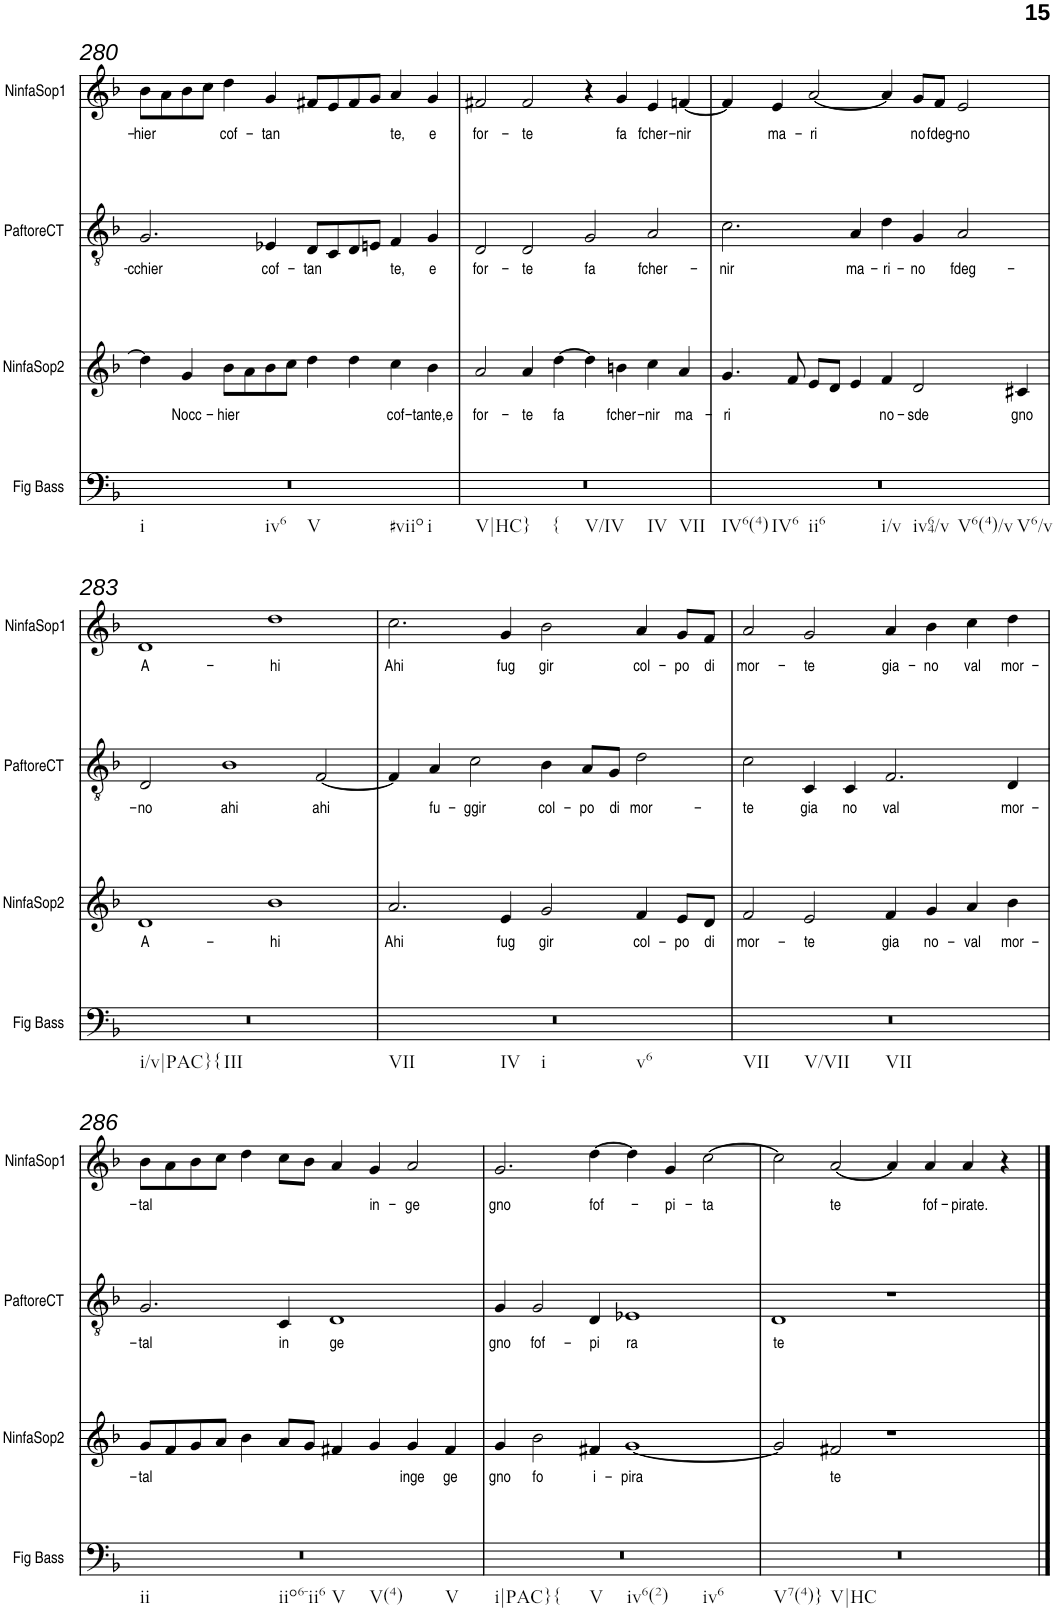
**kern	**text	**kern	**text	**kern	**text
*part3	*part3	*part2	*part2	*part1	*part1
*staff3	*staff3	*staff2	*staff2	*staff1	*staff1
*I"NinfaSop2	*	*I"Paftore del Coro	*	*I"NinfaSop1	*
*I'NinfaSop2	*	*	*	*I'NinfaSop1	*
!!LO:PB:g=z
*clefG2	*	*clefGv2	*	*clefG2	*
*k[b-]	*	*k[b-]	*	*k[b-]	*
*M4/2	*	*M4/2	*	*M4/2	*
=280	=280	=280	=280	=280	=280
!	!	!	!LO:LY:b	!	!LO:LY:b
4dd\]	.	2.G/	-cchier	8b-\L	-hier
.	.	.	.	8a\	.
!	!LO:LY:b	!	!	!	!
4g/	Nocc-	.	.	8b-\	.
.	.	.	.	8cc\J	.
!	!LO:LY:b	!	!	!	!LO:LY:b
8b-\L	-hier	.	.	4dd\	cof-
8a\	.	.	.	.	.
!	!	!	!LO:LY:b	!	!LO:LY:b
8b-\	.	4E-X/	cof-	4g/	-tan
8cc\J	.	.	.	.	.
!	!	!	!LO:LY:b	!	!
4dd\	.	8D/L	-tan	8f#X/L	.
.	.	8C/	.	8e/	.
4dd\	.	8D/	.	8f#/	.
.	.	8En/J	.	8g/J	.
!	!LO:LY:b	!	!LO:LY:b	!	!LO:LY:b
4cc\	cof-	4F/	te,	4a/	te,
!	!LO:LY:b	!	!LO:LY:b	!	!LO:LY:b
4b-\	-tante,e	4G/	e	4g/	e
=281	=281	=281	=281	=281	=281
!	!LO:LY:b	!	!LO:LY:b	!	!LO:LY:b
2a/	for-	2D/	for-	2f#X/	for-
!	!LO:LY:b	!	!LO:LY:b	!	!LO:LY:b
4a/	-te	2D/	-te	2f#/	-te
!	!LO:LY:b	!	!	!	!
[4dd\	fa	.	.	.	.
!	!	!	!LO:LY:b	!	!
4dd\]	.	2G/	fa	4r	.
!	!LO:LY:b	!	!	!	!LO:LY:b
4bn\	fcher-	.	.	4g/	fa
!	!LO:LY:b	!	!LO:LY:b	!	!LO:LY:b
4cc\	-nir	2A/	fcher-	4e/	fcher-
!	!LO:LY:b	!	!	!	!LO:LY:b
4a/	ma-	.	.	[4fn/	-nir
=282	=282	=282	=282	=282	=282
!	!LO:LY:b	!	!LO:LY:b	!	!
4.g/	-ri	2.c\	nir	4f/]	.
!	!	!	!	!	!LO:LY:b
.	.	.	.	4e/	ma-
8f/	.	.	.	.	.
!	!	!	!	!	!LO:LY:b
8e/L	.	.	.	[2a/	-ri
8d/J	.	.	.	.	.
!	!	!	!LO:LY:b	!	!
4e/	.	4A/	ma-	.	.
!	!LO:LY:b	!	!LO:LY:b	!	!
4f/	no-	4d\	-ri-	4a/]	.
!	!LO:LY:b	!	!LO:LY:b	!	!LO:LY:b
2d/	-sde	4G/	-no	8g/L	no
!	!	!	!	!	!LO:LY:b
.	.	.	.	8f/J	fdeg-
!	!	!	!LO:LY:b	!	!LO:LY:b
.	.	2A/	fdeg-	2e/	-no
!	!LO:LY:b	!	!	!	!
4c#X/	gno	.	.	.	.
!!LO:LB:g=z
=283	=283	=283	=283	=283	=283
!	!LO:LY:b	!	!LO:LY:b	!	!LO:LY:b
1d	A-	2D/	-no	1d	A-
!	!	!	!LO:LY:b	!	!
.	.	1B-	ahi	.	.
!	!LO:LY:b	!	!	!	!LO:LY:b
1b-	-hi	.	.	1dd	-hi
!	!	!	!LO:LY:b	!	!
.	.	[2F/	ahi	.	.
=284	=284	=284	=284	=284	=284
!	!LO:LY:b	!	!	!	!LO:LY:b
2.a/	Ahi	4F/]	.	2.cc\	Ahi
!	!	!	!LO:LY:b	!	!
.	.	4A/	fu-	.	.
!	!	!	!LO:LY:b	!	!
.	.	2c\	-ggir	.	.
!	!LO:LY:b	!	!	!	!LO:LY:b
4e/	fug	.	.	4g/	fug
!	!LO:LY:b	!	!LO:LY:b	!	!LO:LY:b
2g/	gir	4B-\	col-	2b-\	gir
!	!	!	!LO:LY:b	!	!
.	.	8A/L	-po	.	.
!	!	!	!LO:LY:b	!	!
.	.	8G/J	di	.	.
!	!LO:LY:b	!	!LO:LY:b	!	!LO:LY:b
4f/	col-	2d\	mor-	4a/	col-
!	!LO:LY:b	!	!	!	!LO:LY:b
8e/L	-po	.	.	8g/L	-po
!	!LO:LY:b	!	!	!	!LO:LY:b
8d/J	di	.	.	8f/J	di
=285	=285	=285	=285	=285	=285
!	!LO:LY:b	!	!LO:LY:b	!	!LO:LY:b
2f/	mor-	2c\	-te	2a/	mor-
!	!LO:LY:b	!	!LO:LY:b	!	!LO:LY:b
2e/	-te	4C/	gia	2g/	-te
!	!	!	!LO:LY:b	!	!
.	.	4C/	no	.	.
!	!LO:LY:b	!	!LO:LY:b	!	!LO:LY:b
4f/	gia	2.F/	val	4a/	gia-
!	!LO:LY:b	!	!	!	!LO:LY:b
4g/	no-	.	.	4b-\	-no
!	!LO:LY:b	!	!	!	!LO:LY:b
4a/	-val	.	.	4cc\	val
!	!LO:LY:b	!	!LO:LY:b	!	!LO:LY:b
4b-\	mor-	4D/	mor-	4dd\	mor-
!!LO:LB:g=z
=286	=286	=286	=286	=286	=286
!	!LO:LY:b	!	!LO:LY:b	!	!LO:LY:b
8g/L	-tal	2.G/	-tal	8b-\L	-tal
8f/	.	.	.	8a\	.
8g/	.	.	.	8b-\	.
8a/J	.	.	.	8cc\J	.
4b-\	.	.	.	4dd\	.
!	!	!	!LO:LY:b	!	!
8a/L	.	4C/	in	8cc\L	.
8g/J	.	.	.	8b-\J	.
!	!	!	!LO:LY:b	!	!
4f#X/	.	1D	ge	4a/	.
!	!	!	!	!	!LO:LY:b
4g/	.	.	.	4g/	in-
!	!LO:LY:b	!	!	!	!LO:LY:b
4g/	inge	.	.	2a/	-ge
!	!LO:LY:b	!	!	!	!
4f#/	ge	.	.	.	.
=287	=287	=287	=287	=287	=287
!	!LO:LY:b	!	!LO:LY:b	!	!LO:LY:b
4g/	gno	4G/	gno	2.g/	gno
!	!LO:LY:b	!	!LO:LY:b	!	!
2b-\	fo	2G/	fof-	.	.
!	!LO:LY:b	!	!LO:LY:b	!	!LO:LY:b
4f#X/	i-	4D/	-pi	[4dd\	fof-
!	!LO:LY:b	!	!LO:LY:b	!	!
[1g	-pira	1E-X	ra	4dd\]	.
!	!	!	!	!	!LO:LY:b
.	.	.	.	4g/	-pi-
!	!	!	!	!	!LO:LY:b
.	.	.	.	[2cc\	-ta
=288	=288	=288	=288	=288	=288
!	!	!	!LO:LY:b	!	!
2g/]	.	1D	te	2cc\]	.
!	!LO:LY:b	!	!	!	!LO:LY:b
2f#X/	te	.	.	[2a/	te
1r	.	1r	.	4a/]	.
!	!	!	!	!	!LO:LY:b
.	.	.	.	4a/	fof-
!	!	!	!	!	!LO:LY:b
.	.	.	.	4a/	-pirate.
.	.	.	.	4r	.
==	==	==	==	==	==
*-	*-	*-	*-	*-	*-
